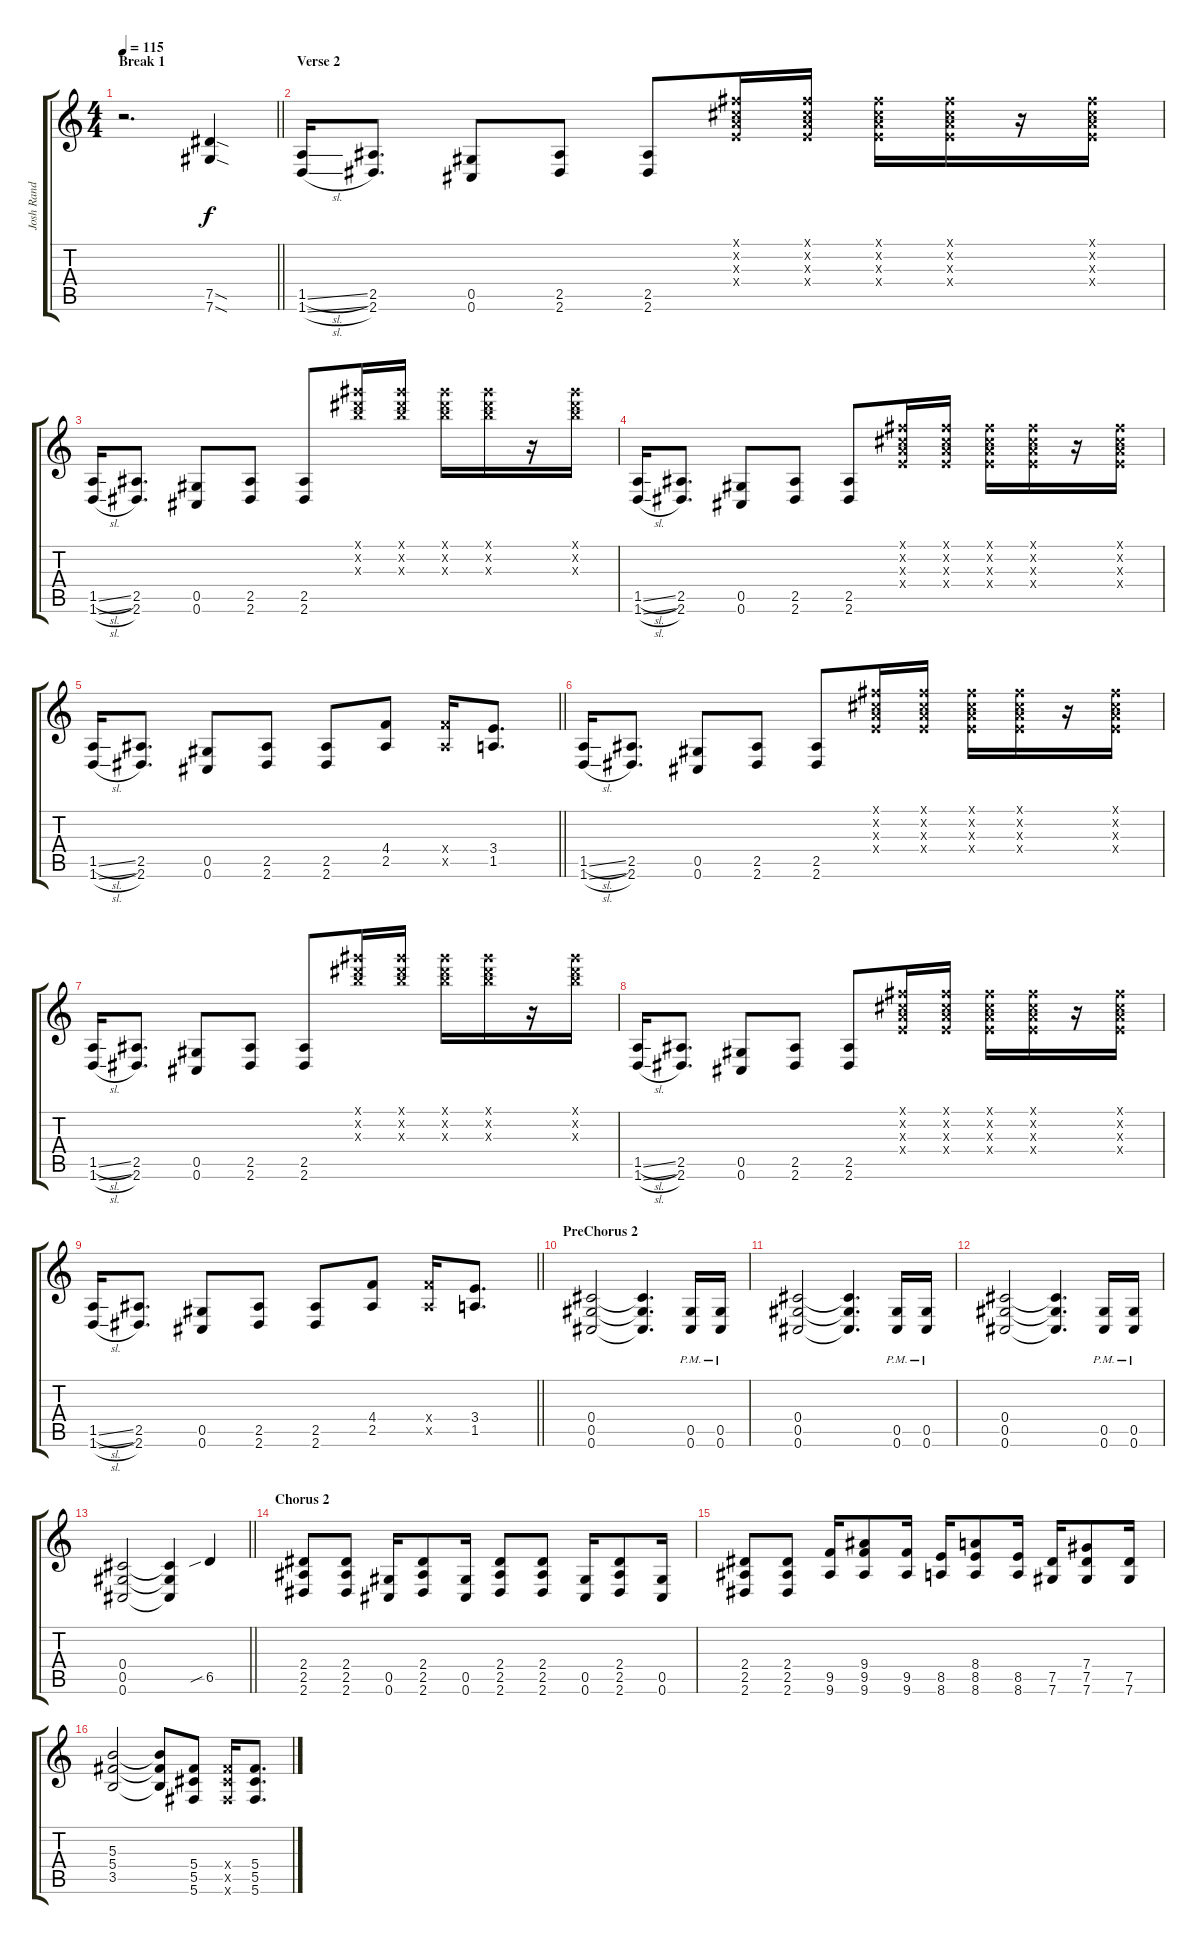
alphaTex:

\track ("Josh Rand" "Josh Rand") {instrument overdrivenguitar}
\staff {score tabs}
\tuning (Eb4 Bb3 Gb3 Db3 Ab2 Db2) {hide}
\ts (4 4)
\section ("" "Break 1")
\tempo 115
\clef g2
\barLineRight lightlight
\ks c
r.2{d dy f} (7.5{sod} 7.6{sod}).4 |
\section ("" "Verse 2")
(1.5{sl} 1.6{sl}).16 (2.5 2.6).8{d} (0.5 0.6).8 (2.5 2.6).8 (2.5 2.6).8 (3.1{x} 3.2{x} 3.3{x} 3.4{x}).16 (3.1{x} 3.2{x} 3.3{x} 3.4{x}).16 (3.1{x} 3.2{x} 3.3{x} 3.4{x}).16 (3.1{x} 3.2{x} 3.3{x} 3.4{x}).16 r.16 (3.1{x} 3.2{x} 3.3{x} 3.4{x}).16 |
(1.5{sl} 1.6{sl}).16 (2.5 2.6).8{d} (0.5 0.6).8 (2.5 2.6).8 (2.5 2.6).8 (17.1{x} 17.2{x} 17.3{x}).16 (17.1{x} 17.2{x} 17.3{x}).16 (17.1{x} 17.2{x} 17.3{x}).16 (17.1{x} 17.2{x} 17.3{x}).16 r.16 (17.1{x} 17.2{x} 17.3{x}).16 |
(1.5{sl} 1.6{sl}).16 (2.5 2.6).8{d} (0.5 0.6).8 (2.5 2.6).8 (2.5 2.6).8 (3.1{x} 3.2{x} 3.3{x} 3.4{x}).16 (3.1{x} 3.2{x} 3.3{x} 3.4{x}).16 (3.1{x} 3.2{x} 3.3{x} 3.4{x}).16 (3.1{x} 3.2{x} 3.3{x} 3.4{x}).16 r.16 (3.1{x} 3.2{x} 3.3{x} 3.4{x}).16 |
\barLineRight lightlight
(1.5{sl} 1.6{sl}).16 (2.5 2.6).8{d} (0.5 0.6).8 (2.5 2.6).8 (2.5 2.6).8 (4.4 2.5).8 (4.4{x} 2.5{x}).16 (3.4 1.5).8{d} |
(1.5{sl} 1.6{sl}).16 (2.5 2.6).8{d} (0.5 0.6).8 (2.5 2.6).8 (2.5 2.6).8 (3.1{x} 3.2{x} 3.3{x} 3.4{x}).16 (3.1{x} 3.2{x} 3.3{x} 3.4{x}).16 (3.1{x} 3.2{x} 3.3{x} 3.4{x}).16 (3.1{x} 3.2{x} 3.3{x} 3.4{x}).16 r.16 (3.1{x} 3.2{x} 3.3{x} 3.4{x}).16 |
(1.5{sl} 1.6{sl}).16 (2.5 2.6).8{d} (0.5 0.6).8 (2.5 2.6).8 (2.5 2.6).8 (17.1{x} 17.2{x} 17.3{x}).16 (17.1{x} 17.2{x} 17.3{x}).16 (17.1{x} 17.2{x} 17.3{x}).16 (17.1{x} 17.2{x} 17.3{x}).16 r.16 (17.1{x} 17.2{x} 17.3{x}).16 |
(1.5{sl} 1.6{sl}).16 (2.5 2.6).8{d} (0.5 0.6).8 (2.5 2.6).8 (2.5 2.6).8 (3.1{x} 3.2{x} 3.3{x} 3.4{x}).16 (3.1{x} 3.2{x} 3.3{x} 3.4{x}).16 (3.1{x} 3.2{x} 3.3{x} 3.4{x}).16 (3.1{x} 3.2{x} 3.3{x} 3.4{x}).16 r.16 (3.1{x} 3.2{x} 3.3{x} 3.4{x}).16 |
\barLineRight lightlight
(1.5{sl} 1.6{sl}).16 (2.5 2.6).8{d} (0.5 0.6).8 (2.5 2.6).8 (2.5 2.6).8 (4.4 2.5).8 (4.4{x} 2.5{x}).16 (3.4 1.5).8{d} |
\section ("" "PreChorus 2")
(0.4 0.5 0.6).2 (0.4{t} 0.5{t} 0.6{t}).4{d} (0.5{pm} 0.6{pm}).16 (0.5{pm} 0.6{pm}).16 |
(0.4 0.5 0.6).2 (0.4{t} 0.5{t} 0.6{t}).4{d} (0.5{pm} 0.6{pm}).16 (0.5{pm} 0.6{pm}).16 |
(0.4 0.5 0.6).2 (0.4{t} 0.5{t} 0.6{t}).4{d} (0.5{pm} 0.6{pm}).16 (0.5{pm} 0.6{pm}).16 |
\barLineRight lightlight
(0.4 0.5 0.6).2 (0.4{t} 0.5{t} 0.6{t}).4 6.5{sib}.4 |
\section ("" "Chorus 2")
(2.4 2.5 2.6).8 (2.4 2.5 2.6).8 (0.5 0.6).16 (2.4 2.5 2.6).8 (0.5 0.6).16 (2.4 2.5 2.6).8 (2.4 2.5 2.6).8 (0.5 0.6).16 (2.4 2.5 2.6).8 (0.5 0.6).16 |
(2.4 2.5 2.6).8 (2.4 2.5 2.6).8 (9.5 9.6).16 (9.4 9.5 9.6).8 (9.5 9.6).16 (8.5 8.6).16 (8.4 8.5 8.6).8 (8.5 8.6).16 (7.5 7.6).16 (7.4 7.5 7.6).8 (7.5 7.6).16 |
(5.3 5.4 3.5).2 (5.3{t} 5.4{t} 3.5{t}).8 (5.4 5.5 5.6).8 (5.4{x} 5.5{x} 5.6{x}).16 (5.4 5.5 5.6).8{d}
